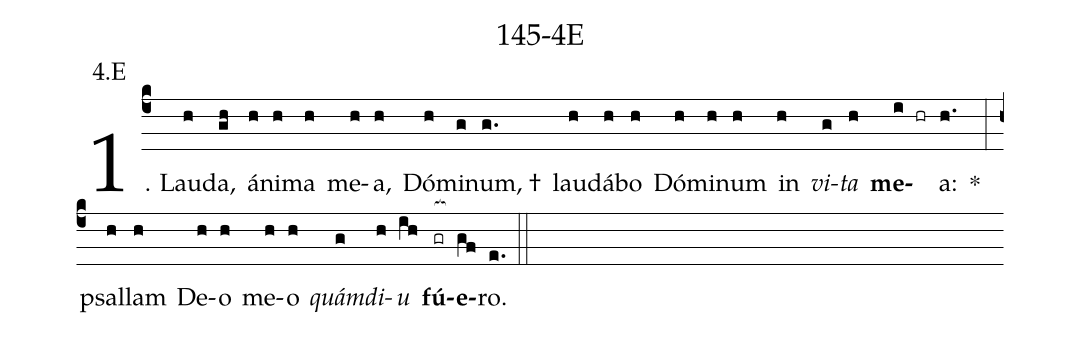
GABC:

name: 145-4E;
annotation: 4.E;
%%
(c4)1. Lau(h)da,(gh) á(h)ni(h)ma(h) me(h)a,(h) Dó(h)mi(g)num, †(g.) lau(h)dá(h)bo(h) Dó(h)mi(h)num(h) in(h) <i>vi</i>(g)<i>ta</i>(h) <b>me</b>(i hr)a:(h.) *(:) psal(h)lam(h) De(h)o(h) me(h)o(h) <i>quám</i>(g)<i>di</i>(h)<i>u</i>(ih) <b>fú</b>(gr[ocb:1{])<b>e</b>(gf[ocb:0}])ro.(e.) (::)
